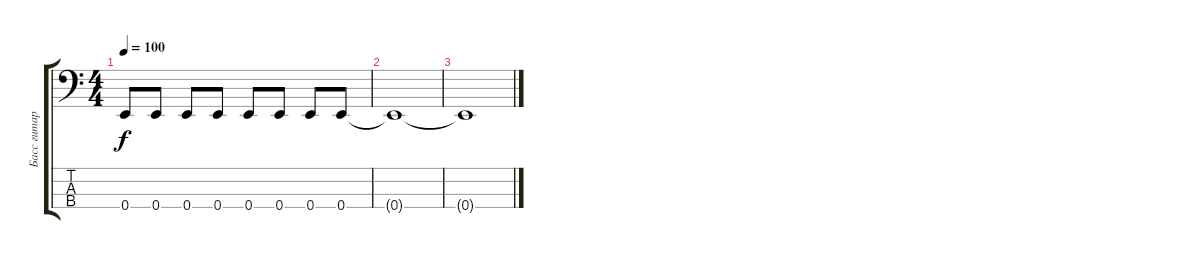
\track ("Басс гитара" "Басс гитар") {instrument electricbasspick}
\staff {score tabs}
\tuning (G2 D2 A1 E1) {hide}
\ts (4 4)
\tempo 100
\clef f4
\ks c
0.4.8{dy f} 0.4.8 0.4.8 0.4.8 0.4.8 0.4.8 0.4.8 0.4.8 |
0.4{t}.1 |
0.4{t}.1
